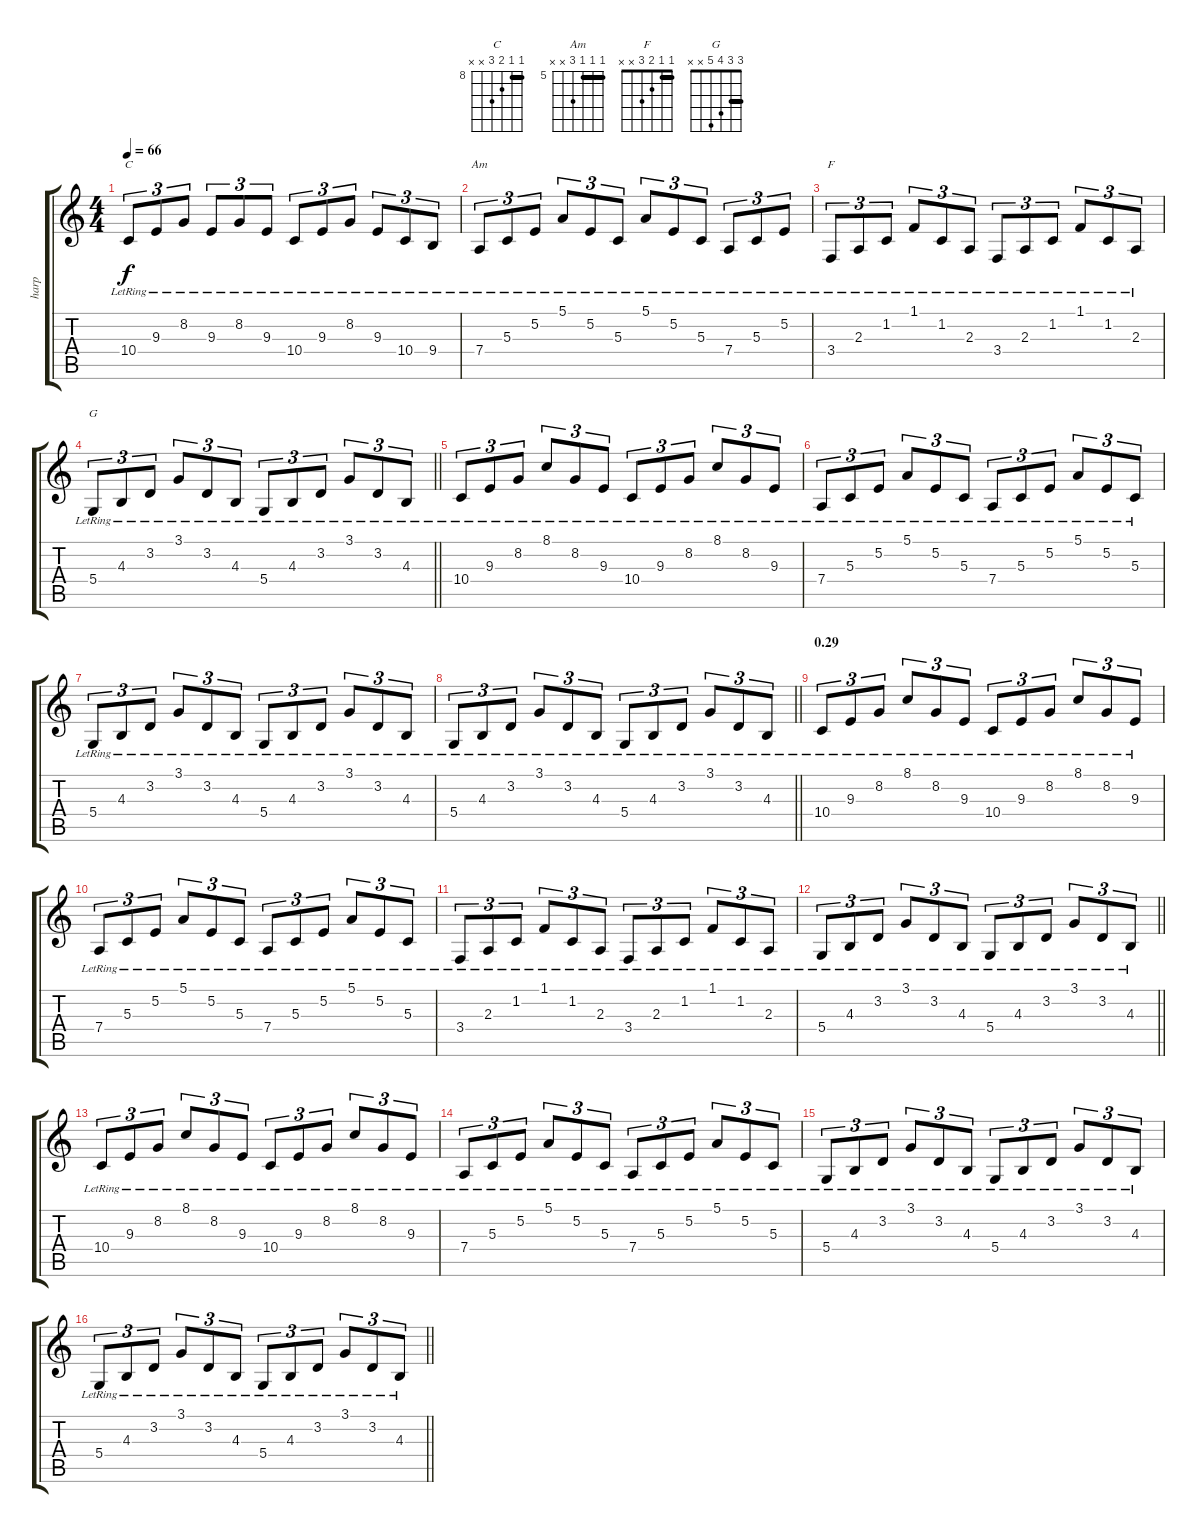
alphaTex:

\track ("harp" "harp") {instrument orchestralharp}
\staff {score tabs}
\tuning (E4 B3 G3 D3 A2 E2) {hide}
\chord ("C" 8 8 9 10 x x) {firstfret 8 barre 8}
\chord ("Am" 5 5 5 7 x x) {firstfret 5 barre 5}
\chord ("F" 1 1 2 3 x x) {barre 1}
\chord ("G" 3 3 4 5 x x) {barre 3}
\ts (4 4)
\tempo 66
\clef g2
\ks c
10.4{lr}.8{tu (3 2) ch "C" dy f instrument orchestralharp} 9.3{lr}.8{tu (3 2)} 8.2{lr}.8{tu (3 2)} 9.3{lr}.8{tu (3 2)} 8.2{lr}.8{tu (3 2)} 9.3{lr}.8{tu (3 2)} 10.4{lr}.8{tu (3 2)} 9.3{lr}.8{tu (3 2)} 8.2{lr}.8{tu (3 2)} 9.3{lr}.8{tu (3 2)} 10.4{lr}.8{tu (3 2)} 9.4{lr}.8{tu (3 2)} |
7.4{lr}.8{tu (3 2) ch "Am"} 5.3{lr}.8{tu (3 2)} 5.2{lr}.8{tu (3 2)} 5.1{lr}.8{tu (3 2)} 5.2{lr}.8{tu (3 2)} 5.3{lr}.8{tu (3 2)} 5.1{lr}.8{tu (3 2)} 5.2{lr}.8{tu (3 2)} 5.3{lr}.8{tu (3 2)} 7.4{lr}.8{tu (3 2)} 5.3{lr}.8{tu (3 2)} 5.2{lr}.8{tu (3 2)} |
3.4{lr}.8{tu (3 2) ch "F"} 2.3{lr}.8{tu (3 2)} 1.2{lr}.8{tu (3 2)} 1.1{lr}.8{tu (3 2)} 1.2{lr}.8{tu (3 2)} 2.3{lr}.8{tu (3 2)} 3.4{lr}.8{tu (3 2)} 2.3{lr}.8{tu (3 2)} 1.2{lr}.8{tu (3 2)} 1.1{lr}.8{tu (3 2)} 1.2{lr}.8{tu (3 2)} 2.3{lr}.8{tu (3 2)} |
\barLineRight lightlight
5.4{lr}.8{tu (3 2) ch "G"} 4.3{lr}.8{tu (3 2)} 3.2{lr}.8{tu (3 2)} 3.1{lr}.8{tu (3 2)} 3.2{lr}.8{tu (3 2)} 4.3{lr}.8{tu (3 2)} 5.4{lr}.8{tu (3 2)} 4.3{lr}.8{tu (3 2)} 3.2{lr}.8{tu (3 2)} 3.1{lr}.8{tu (3 2)} 3.2{lr}.8{tu (3 2)} 4.3{lr}.8{tu (3 2)} |
10.4{lr}.8{tu (3 2)} 9.3{lr}.8{tu (3 2)} 8.2{lr}.8{tu (3 2)} 8.1{lr}.8{tu (3 2)} 8.2{lr}.8{tu (3 2)} 9.3{lr}.8{tu (3 2)} 10.4{lr}.8{tu (3 2)} 9.3{lr}.8{tu (3 2)} 8.2{lr}.8{tu (3 2)} 8.1{lr}.8{tu (3 2)} 8.2{lr}.8{tu (3 2)} 9.3{lr}.8{tu (3 2)} |
7.4{lr}.8{tu (3 2)} 5.3{lr}.8{tu (3 2)} 5.2{lr}.8{tu (3 2)} 5.1{lr}.8{tu (3 2)} 5.2{lr}.8{tu (3 2)} 5.3{lr}.8{tu (3 2)} 7.4{lr}.8{tu (3 2)} 5.3{lr}.8{tu (3 2)} 5.2{lr}.8{tu (3 2)} 5.1{lr}.8{tu (3 2)} 5.2{lr}.8{tu (3 2)} 5.3{lr}.8{tu (3 2)} |
5.4{lr}.8{tu (3 2)} 4.3{lr}.8{tu (3 2)} 3.2{lr}.8{tu (3 2)} 3.1{lr}.8{tu (3 2)} 3.2{lr}.8{tu (3 2)} 4.3{lr}.8{tu (3 2)} 5.4{lr}.8{tu (3 2)} 4.3{lr}.8{tu (3 2)} 3.2{lr}.8{tu (3 2)} 3.1{lr}.8{tu (3 2)} 3.2{lr}.8{tu (3 2)} 4.3{lr}.8{tu (3 2)} |
\barLineRight lightlight
5.4{lr}.8{tu (3 2)} 4.3{lr}.8{tu (3 2)} 3.2{lr}.8{tu (3 2)} 3.1{lr}.8{tu (3 2)} 3.2{lr}.8{tu (3 2)} 4.3{lr}.8{tu (3 2)} 5.4{lr}.8{tu (3 2)} 4.3{lr}.8{tu (3 2)} 3.2{lr}.8{tu (3 2)} 3.1{lr}.8{tu (3 2)} 3.2{lr}.8{tu (3 2)} 4.3{lr}.8{tu (3 2)} |
\section ("" "0.29")
10.4{lr}.8{tu (3 2)} 9.3{lr}.8{tu (3 2)} 8.2{lr}.8{tu (3 2)} 8.1{lr}.8{tu (3 2)} 8.2{lr}.8{tu (3 2)} 9.3{lr}.8{tu (3 2)} 10.4{lr}.8{tu (3 2)} 9.3{lr}.8{tu (3 2)} 8.2{lr}.8{tu (3 2)} 8.1{lr}.8{tu (3 2)} 8.2{lr}.8{tu (3 2)} 9.3{lr}.8{tu (3 2)} |
7.4{lr}.8{tu (3 2)} 5.3{lr}.8{tu (3 2)} 5.2{lr}.8{tu (3 2)} 5.1{lr}.8{tu (3 2)} 5.2{lr}.8{tu (3 2)} 5.3{lr}.8{tu (3 2)} 7.4{lr}.8{tu (3 2)} 5.3{lr}.8{tu (3 2)} 5.2{lr}.8{tu (3 2)} 5.1{lr}.8{tu (3 2)} 5.2{lr}.8{tu (3 2)} 5.3{lr}.8{tu (3 2)} |
3.4{lr}.8{tu (3 2)} 2.3{lr}.8{tu (3 2)} 1.2{lr}.8{tu (3 2)} 1.1{lr}.8{tu (3 2)} 1.2{lr}.8{tu (3 2)} 2.3{lr}.8{tu (3 2)} 3.4{lr}.8{tu (3 2)} 2.3{lr}.8{tu (3 2)} 1.2{lr}.8{tu (3 2)} 1.1{lr}.8{tu (3 2)} 1.2{lr}.8{tu (3 2)} 2.3{lr}.8{tu (3 2)} |
\barLineRight lightlight
5.4{lr}.8{tu (3 2)} 4.3{lr}.8{tu (3 2)} 3.2{lr}.8{tu (3 2)} 3.1{lr}.8{tu (3 2)} 3.2{lr}.8{tu (3 2)} 4.3{lr}.8{tu (3 2)} 5.4{lr}.8{tu (3 2)} 4.3{lr}.8{tu (3 2)} 3.2{lr}.8{tu (3 2)} 3.1{lr}.8{tu (3 2)} 3.2{lr}.8{tu (3 2)} 4.3{lr}.8{tu (3 2)} |
10.4{lr}.8{tu (3 2)} 9.3{lr}.8{tu (3 2)} 8.2{lr}.8{tu (3 2)} 8.1{lr}.8{tu (3 2)} 8.2{lr}.8{tu (3 2)} 9.3{lr}.8{tu (3 2)} 10.4{lr}.8{tu (3 2)} 9.3{lr}.8{tu (3 2)} 8.2{lr}.8{tu (3 2)} 8.1{lr}.8{tu (3 2)} 8.2{lr}.8{tu (3 2)} 9.3{lr}.8{tu (3 2)} |
7.4{lr}.8{tu (3 2)} 5.3{lr}.8{tu (3 2)} 5.2{lr}.8{tu (3 2)} 5.1{lr}.8{tu (3 2)} 5.2{lr}.8{tu (3 2)} 5.3{lr}.8{tu (3 2)} 7.4{lr}.8{tu (3 2)} 5.3{lr}.8{tu (3 2)} 5.2{lr}.8{tu (3 2)} 5.1{lr}.8{tu (3 2)} 5.2{lr}.8{tu (3 2)} 5.3{lr}.8{tu (3 2)} |
5.4{lr}.8{tu (3 2)} 4.3{lr}.8{tu (3 2)} 3.2{lr}.8{tu (3 2)} 3.1{lr}.8{tu (3 2)} 3.2{lr}.8{tu (3 2)} 4.3{lr}.8{tu (3 2)} 5.4{lr}.8{tu (3 2)} 4.3{lr}.8{tu (3 2)} 3.2{lr}.8{tu (3 2)} 3.1{lr}.8{tu (3 2)} 3.2{lr}.8{tu (3 2)} 4.3{lr}.8{tu (3 2)} |
\barLineRight lightlight
5.4{lr}.8{tu (3 2)} 4.3{lr}.8{tu (3 2)} 3.2{lr}.8{tu (3 2)} 3.1{lr}.8{tu (3 2)} 3.2{lr}.8{tu (3 2)} 4.3{lr}.8{tu (3 2)} 5.4{lr}.8{tu (3 2)} 4.3{lr}.8{tu (3 2)} 3.2{lr}.8{tu (3 2)} 3.1{lr}.8{tu (3 2)} 3.2{lr}.8{tu (3 2)} 4.3{lr}.8{tu (3 2)}
